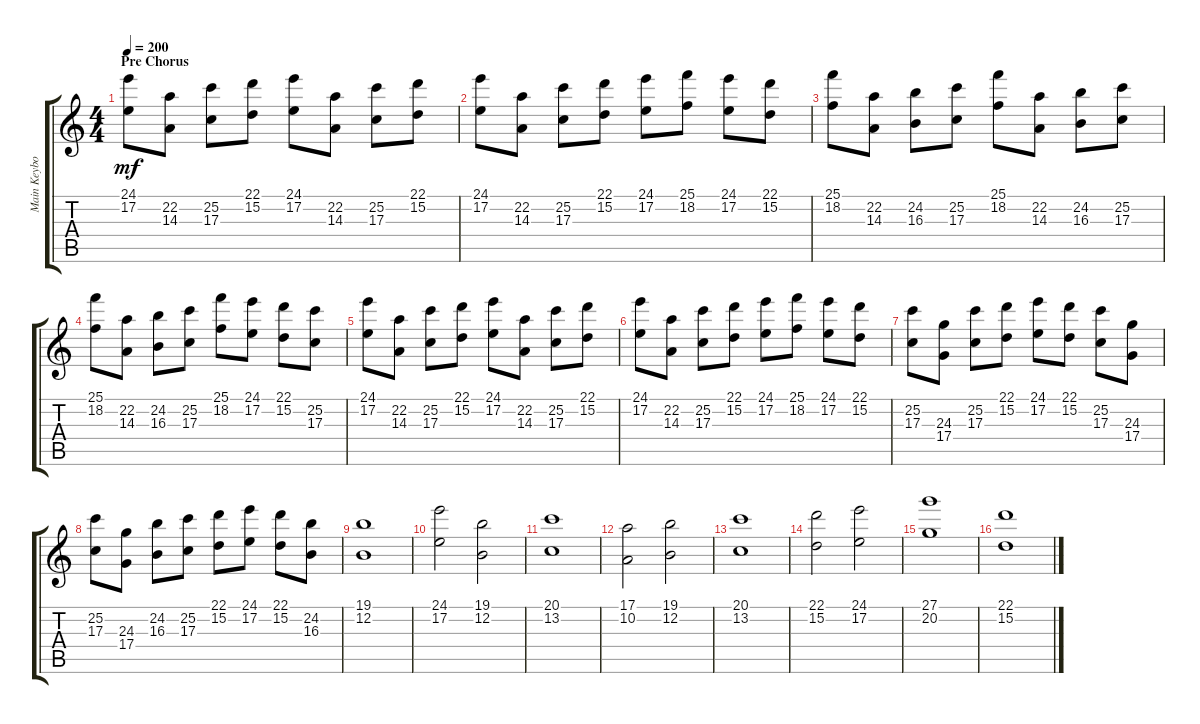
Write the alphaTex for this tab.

\track ("Main Keyboards" "Main Keybo") {instrument stringensemble1}
\staff {score tabs}
\tuning (E4 B3 G3 D3 A2 E2) {hide}
\ts (4 4)
\section ("" "Pre Chorus")
\tempo 200
\clef g2
\ks c
(24.1 17.2).8{dy mf} (22.2 14.3).8 (25.2 17.3).8 (22.1 15.2).8 (24.1 17.2).8 (22.2 14.3).8 (25.2 17.3).8 (22.1 15.2).8 |
(24.1 17.2).8 (22.2 14.3).8 (25.2 17.3).8 (22.1 15.2).8 (24.1 17.2).8 (25.1 18.2).8 (24.1 17.2).8 (22.1 15.2).8 |
(25.1 18.2).8 (22.2 14.3).8 (24.2 16.3).8 (25.2 17.3).8 (25.1 18.2).8 (22.2 14.3).8 (24.2 16.3).8 (25.2 17.3).8 |
(25.1 18.2).8 (22.2 14.3).8 (24.2 16.3).8 (25.2 17.3).8 (25.1 18.2).8 (24.1 17.2).8 (22.1 15.2).8 (25.2 17.3).8 |
(24.1 17.2).8 (22.2 14.3).8 (25.2 17.3).8 (22.1 15.2).8 (24.1 17.2).8 (22.2 14.3).8 (25.2 17.3).8 (22.1 15.2).8 |
(24.1 17.2).8 (22.2 14.3).8 (25.2 17.3).8 (22.1 15.2).8 (24.1 17.2).8 (25.1 18.2).8 (24.1 17.2).8 (22.1 15.2).8 |
(25.2 17.3).8 (24.3 17.4).8 (25.2 17.3).8 (22.1 15.2).8 (24.1 17.2).8 (22.1 15.2).8 (25.2 17.3).8 (24.3 17.4).8 |
(25.2 17.3).8 (24.3 17.4).8 (24.2 16.3).8 (25.2 17.3).8 (22.1 15.2).8 (24.1 17.2).8 (22.1 15.2).8 (24.2 16.3).8 |
(19.1 12.2).1 |
(24.1 17.2).2 (19.1 12.2).2 |
(20.1 13.2).1 |
(17.1 10.2).2 (19.1 12.2).2 |
(20.1 13.2).1 |
(22.1 15.2).2 (24.1 17.2).2 |
(27.1 20.2).1 |
(22.1 15.2).1
